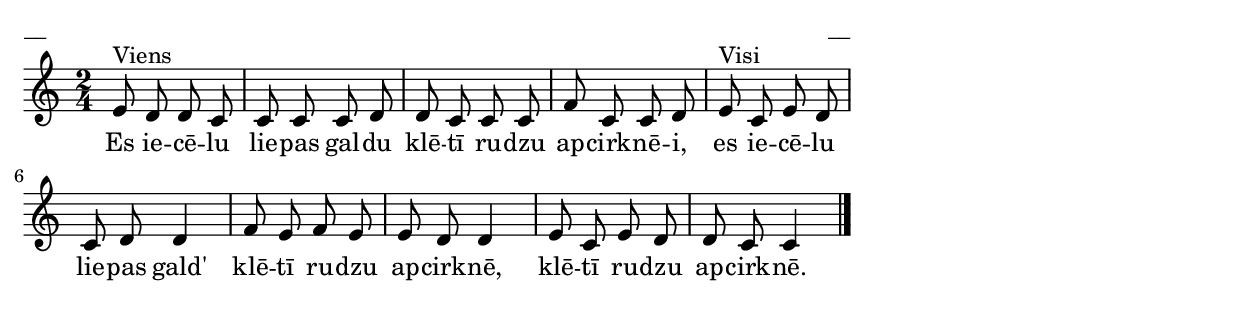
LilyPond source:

\version "2.13.16"
%\header {
%    title = " Es iecēlu liepas galdu klētī rudzu apcirknēi"
%}
\paper {
line-width = 14\cm
left-margin = 0.4\cm
between-system-padding = 0.1\cm
between-system-space = 0.1\cm
}
\layout {
indent = #0
ragged-last = ##f
}


voiceA = \relative c' {
\clef "treble"
\key c \major
\time 2/4
e8^\markup{ Viens } d d c |
c8 c c d |
d8 c c c |
f8 c c d |
e8^\markup{ Visi } c e d |
c8 d d4 |
f8 e f e |
e8 d d4 |
e8 c e d |
d8 c c4 |
\bar "|."
} 


lyricA = \lyricmode {
 Es ie -- cē -- lu lie -- pas gal -- du klē -- tī ru -- dzu ap -- cirk -- nē -- i,
 es ie -- cē -- lu lie -- pas gald' klē -- tī ru -- dzu ap -- cirk -- nē, 
 klē -- tī ru -- dzu ap -- cirk -- nē.
} 


fullScore = <<
\new Staff {
<<
\new Voice = "voiceA" { \oneVoice \autoBeamOff \voiceA }
\lyricsto "voiceA" \new Lyrics \lyricA
>>
}
>>

\score {
\fullScore
\header { piece = "__" opus = "__" }
}
\markup { \with-color #(x11-color 'white) \sans \smaller "__" }
\score {
\unfoldRepeats
\fullScore
\midi {
\context { \Staff \remove "Staff_performer" }
\context { \Voice \consists "Staff_performer" }
}
}



